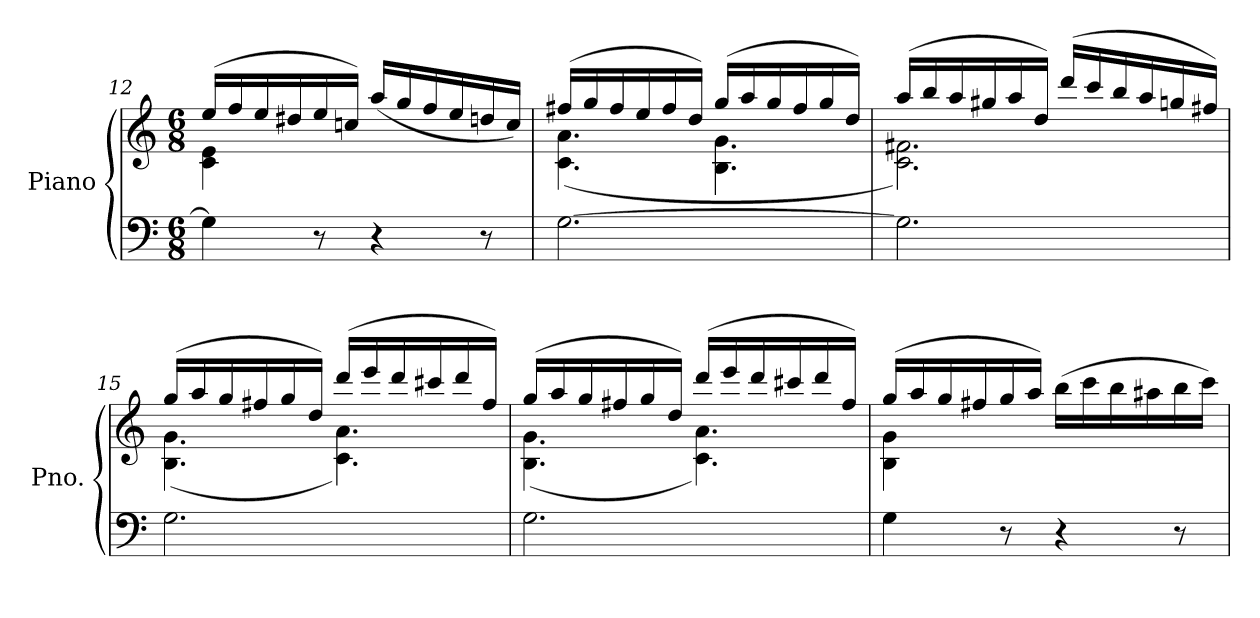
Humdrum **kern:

**kern	**kern
*part1	*part1
*staff2	*staff1
*I"Piano	*
*I'Pno.	*
*clefF4	*clefG2
*k[]	*k[]
*C:	*C:
*M6/8	*M6/8
=12	=12
*	*^
4G\]	(16ee/LL	4c\ 4e\
.	16ff/	.
.	16ee/	.
.	16dd#X/	.
8r	16ee/	2ryy
.	16ccn/JJ)	.
4r	(16aa/LL	.
.	16gg/	.
.	16ff/	.
.	16ee/	.
8r	16ddn/	.
.	16cc/JJ)	.
!!LO:LB:g=z	!!
=13	=13	=13
[2.G\	(16ff#X/LL	(4.c\ 4.a\
.	16gg/	.
.	16ff#/	.
.	16ee/	.
.	16ff#/	.
.	16dd/JJ)	.
.	(16gg/LL	4.B\ 4.g\
.	16aa/	.
.	16gg/	.
.	16ff#/	.
.	16gg/	.
.	16dd/JJ)	.
=14	=14	=14
2.G\]	(16aa/LL	2.c\ 2.f#X\)
.	16bb/	.
.	16aa/	.
.	16gg#X/	.
.	16aa/	.
.	16dd/JJ)	.
.	(16ddd/LL	.
.	16ccc/	.
.	16bb/	.
.	16aa/	.
.	16ggn/	.
.	16ff#X/JJ)	.
!!LO:LB:g=z	!!
=15	=15	=15
2.G\	(16gg/LL	(4.B\ 4.g\
.	16aa/	.
.	16gg/	.
.	16ff#X/	.
.	16gg/	.
.	16dd/JJ)	.
.	(16ddd/LL	4.c\ 4.a\)
.	16eee/	.
.	16ddd/	.
.	16ccc#X/	.
.	16ddd/	.
.	16ff#/JJ)	.
=16	=16	=16
2.G\	(16gg/LL	(4.B\ 4.g\
.	16aa/	.
.	16gg/	.
.	16ff#X/	.
.	16gg/	.
.	16dd/JJ)	.
.	(16ddd/LL	4.c\ 4.a\)
.	16eee/	.
.	16ddd/	.
.	16ccc#X/	.
.	16ddd/	.
.	16ff#/JJ)	.
=17	=17	=17
4G\	(16gg/LL	4B\ 4g\
.	16aa/	.
.	16gg/	.
.	16ff#X/	.
8r	16gg/	2ryy
.	16aa/JJ)	.
4r	(16bb\LL	.
.	16ccc\	.
.	16bb\	.
.	16aa#X\	.
8r	16bb\	.
.	16ccc\JJ)	.
*	*v	*v
=	=
*-	*-
